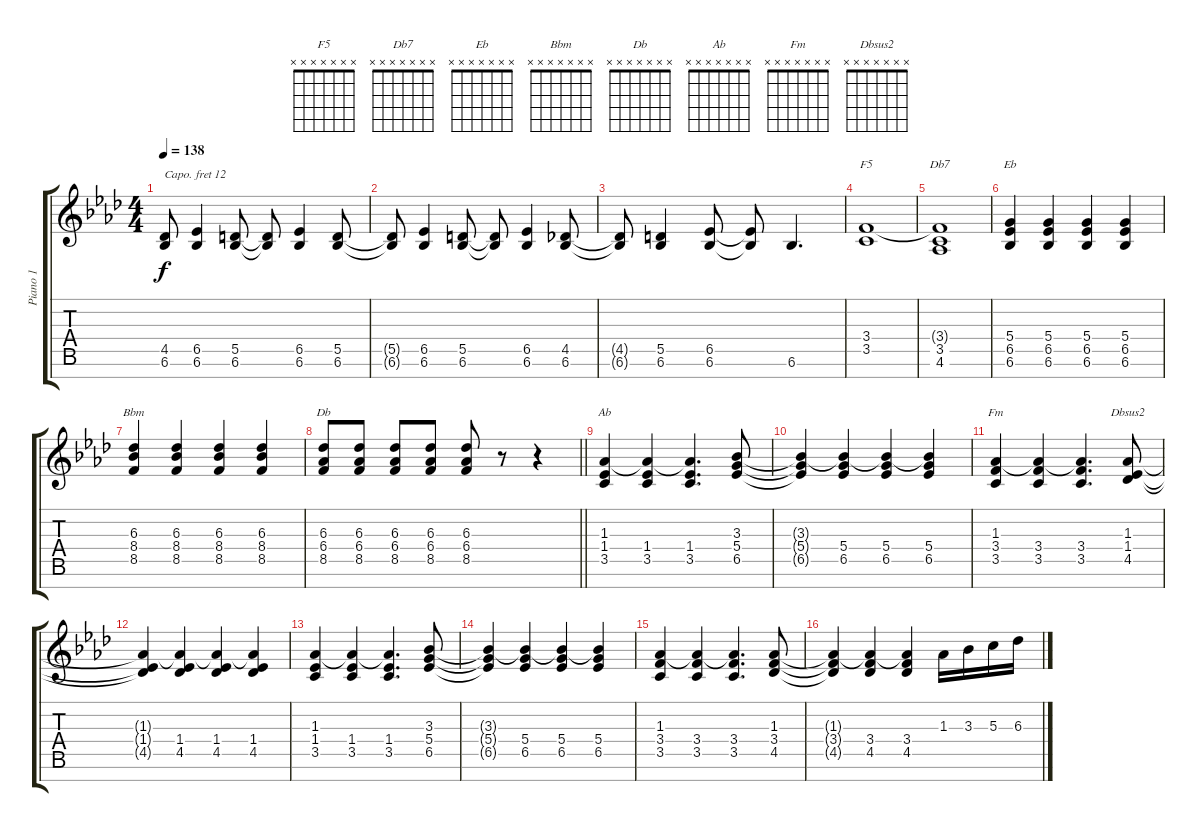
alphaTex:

\track ("Piano 1" "Piano 1") {instrument acousticgrandpiano}
\staff {score tabs}
\capo 12
\tuning (E4 B3 G3 D3 A2 E2 B1) {hide}
\chord ("F5" x x x x x x x)
\chord ("Db7" x x x x x x x)
\chord ("Eb" x x x x x x x)
\chord ("Bbm" x x x x x x x)
\chord ("Db" x x x x x x x)
\chord ("Ab" x x x x x x x)
\chord ("Fm" x x x x x x x)
\chord ("Dbsus2" x x x x x x x)
\ts (4 4)
\tempo 138
\clef g2
\ks ab
(4.5{t} 6.6{t}).8{dy f} (6.5 6.6).4 (5.5 6.6).8 (5.5{t} 6.6{t}).8 (6.5 6.6).4 (5.5 6.6).8 |
(5.5{t} 6.6{t}).8 (6.5 6.6).4 (5.5 6.6).8 (5.5{t} 6.6{t}).8 (6.5 6.6).4 (4.5 6.6).8 |
(4.5{t} 6.6{t}).8 (5.5 6.6).4 (6.5 6.6).8 (6.5{t} 6.6{t}).8 6.6.4{d} |
(3.4 3.5).1{ch "F5"} |
(3.4{t} 3.5 4.6).1{ch "Db7"} |
(5.4 6.5 6.6).4{ch "Eb" volume 8} (5.4 6.5 6.6).4{volume 12} (5.4 6.5 6.6).4 (5.4 6.5 6.6).4 |
(6.3 8.4 8.5).4{ch "Bbm"} (6.3 8.4 8.5).4 (6.3 8.4 8.5).4 (6.3 8.4 8.5).4 |
\barLineRight lightlight
(6.3 6.4 8.5).8{ch "Db"} (6.3 6.4 8.5).8 (6.3 6.4 8.5).8 (6.3 6.4 8.5).8 (6.3 6.4 8.5).8 r.8 r.4 |
(1.3 1.4 3.5).4{ch "Ab"} (1.3{t} 1.4 3.5).4 (1.3{t} 1.4 3.5).4{d} (3.3 5.4 6.5).8 |
(3.3{t} 5.4{t} 6.5{t}).4 (3.3{t} 5.4 6.5).4 (3.3{t} 5.4 6.5).4 (3.3{t} 5.4 6.5).4 |
(1.3 3.4 3.5).4{ch "Fm"} (1.3{t} 3.4 3.5).4 (1.3{t} 3.4 3.5).4{d} (1.3 1.4 4.5).8{ch "Dbsus2"} |
(1.3{t} 1.4{t} 4.5{t}).4 (1.3{t} 1.4 4.5).4 (1.3{t} 1.4 4.5).4 (1.3{t} 1.4 4.5).4 |
(1.3 1.4 3.5).4 (1.3{t} 1.4 3.5).4 (1.3{t} 1.4 3.5).4{d} (3.3 5.4 6.5).8 |
(3.3{t} 5.4{t} 6.5{t}).4 (3.3{t} 5.4 6.5).4 (3.3{t} 5.4 6.5).4 (3.3{t} 5.4 6.5).4 |
(1.3 3.4 3.5).4 (1.3{t} 3.4 3.5).4 (1.3{t} 3.4 3.5).4{d} (1.3 3.4 4.5).8 |
(1.3{t} 3.4{t} 4.5{t}).4 (1.3{t} 3.4 4.5).4 (1.3{t} 3.4 4.5).4 1.3.16 3.3.16 5.3.16 6.3.16
